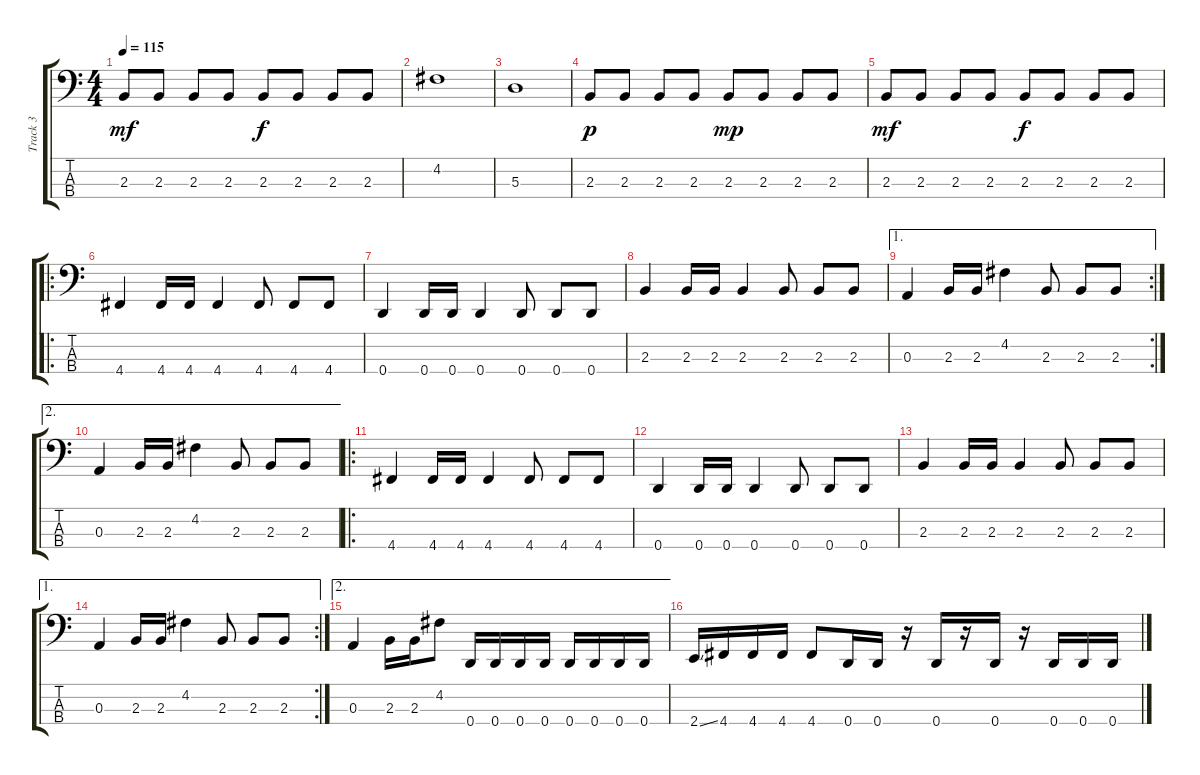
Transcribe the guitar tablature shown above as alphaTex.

\track ("Track 3" "Track 3") {instrument electricbasspick}
\staff {score tabs}
\tuning (G2 D2 A1 D1) {hide}
\ts (4 4)
\tempo 115
\clef f4
\ks c
2.3.8{dy mf} 2.3.8 2.3.8 2.3.8 2.3.8{dy f} 2.3.8 2.3.8 2.3.8 |
4.2.1 |
5.3.1 |
2.3.8{dy p} 2.3.8 2.3.8 2.3.8 2.3.8{dy mp} 2.3.8 2.3.8 2.3.8 |
2.3.8{dy mf} 2.3.8 2.3.8 2.3.8 2.3.8{dy f} 2.3.8 2.3.8 2.3.8 |
\ro
4.4.4 4.4.16 4.4.16 4.4.4 4.4.8 4.4.8 4.4.8 |
0.4.4 0.4.16 0.4.16 0.4.4 0.4.8 0.4.8 0.4.8 |
2.3.4 2.3.16 2.3.16 2.3.4 2.3.8 2.3.8 2.3.8 |
\ae 1
\rc 2
0.3.4 2.3.16 2.3.16 4.2.4 2.3.8 2.3.8 2.3.8 |
\ae 2
0.3.4 2.3.16 2.3.16 4.2.4 2.3.8 2.3.8 2.3.8 |
\ro
4.4.4 4.4.16 4.4.16 4.4.4 4.4.8 4.4.8 4.4.8 |
0.4.4 0.4.16 0.4.16 0.4.4 0.4.8 0.4.8 0.4.8 |
2.3.4 2.3.16 2.3.16 2.3.4 2.3.8 2.3.8 2.3.8 |
\ae 1
\rc 2
0.3.4 2.3.16 2.3.16 4.2.4 2.3.8 2.3.8 2.3.8 |
\ae 2
0.3.4 2.3.16 2.3.16 4.2.8 0.4.16 0.4.16 0.4.16 0.4.16 0.4.16 0.4.16 0.4.16 0.4.16 |
2.4{ss}.16 4.4.16 4.4.16 4.4.16 4.4.8 0.4.16 0.4.16 r.16 0.4.16 r.16 0.4.16 r.16 0.4.16 0.4.16 0.4.16
